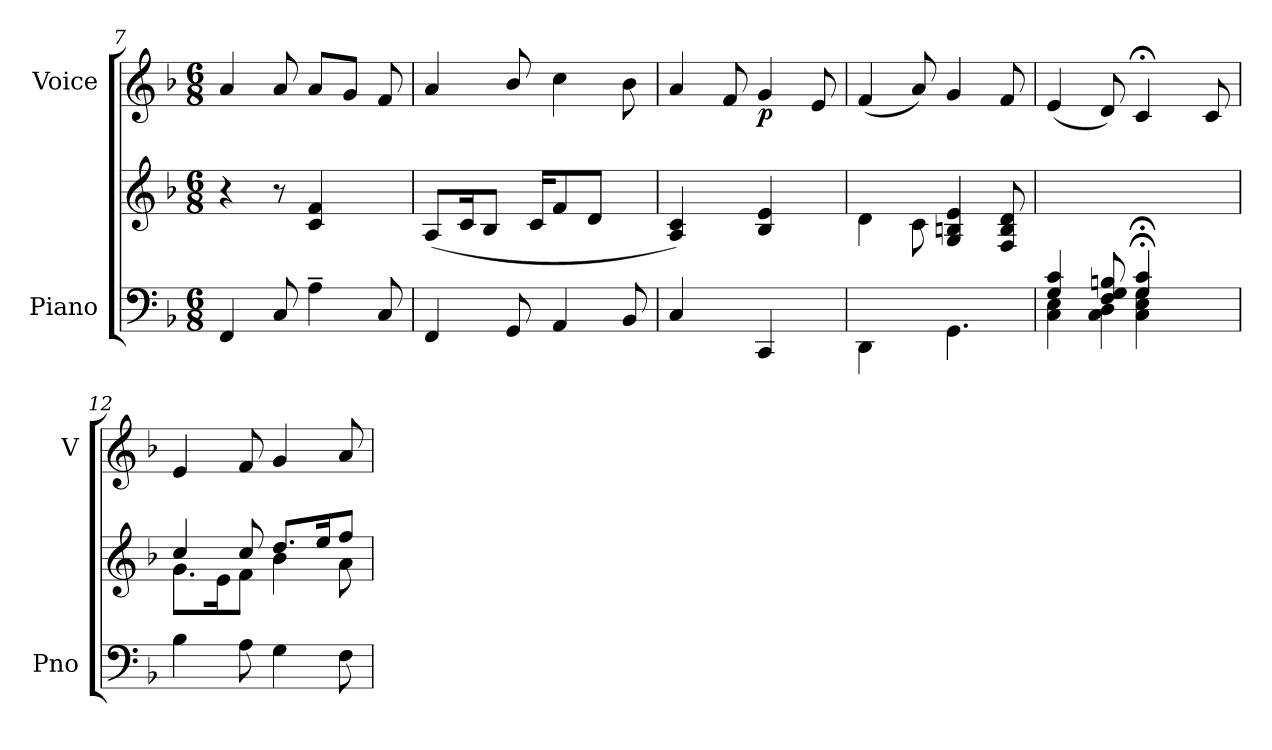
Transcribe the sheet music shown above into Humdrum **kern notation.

**kern	**kern	**kern	**dynam
*part2	*part2	*part1	*part1
*staff3	*staff2	*staff1	*staff1
*I"Piano	*	*I"Voice	*
*I'Pno	*	*I'V	*
!!LO:LB:g=z
*clefF4	*clefG2	*clefG2	*
*k[b-]	*k[b-]	*k[b-]	*
*M6/8	*M6/8	*M6/8	*
=7	=7	=7	=7
4FF/	4r	4a/	.
8C/	8r	8a/	.
4A~\	4c/ 4f/	8a/L	.
.	.	8g/J	.
8C/	8ryy	8f/	.
=8	=8	=8	=8
4FF/	(>8A/L	4a/	.
.	16c/K	.	.
.	8B-/J	.	.
8GG/	.	8b-/	.
.	16c/KL	.	.
4AA/	8f/	4cc\	.
.	8d/J	.	.
8BB-/	8ryy	8b-\	.
=9	=9	=9	=9
4C/	4A/ 4c/)	4a/	.
8ryy	8ryy	8f/	.
!	!	!	!LO:DY:b
4CC/	4B-/ 4e/	4g/	p
8ryy	8ryy	8e/	.
!!LO:PB:g=z
=10	=10	=10	=10
4DD\	4d\	(<4f/	.
8ryy	8c\	8a/)	.
4.GG\	4G/ 4Bn/ 4e/	4g/	.
.	8F/ 8B/ 8d/	8f/	.
=11	=11	=11	=11
*^	*	*	*
*	*^	*	*	*
4G/ 4c/	4C\ 4E\	4.ryy	2.ryy	(<4e/	.
8F/ 8G/ 8Bn/	4C\ 4D\	.	.	8d/)	.
4G/;< 4c/;<	.	4C\; 4E\; 4G\;	.	4c;</	.
.	4ryy	.	.	.	.
8ryy	.	8ryy	.	8c/	.
*v	*v	*v	*	*	*
=12	=12	=12	=12
*	*^	*	*
4B-\	4cc/	8.g\L	4e/	.
.	.	16e\K	.	.
8A\	8cc/	8f\J	8f/	.
4G\	8.dd/L	4b-\	4g/	.
.	16ee/K	.	.	.
8F\	8ff/J	8a\	8a/	.
*	*v	*v	*	*
=	=	=	=
*-	*-	*-	*-
